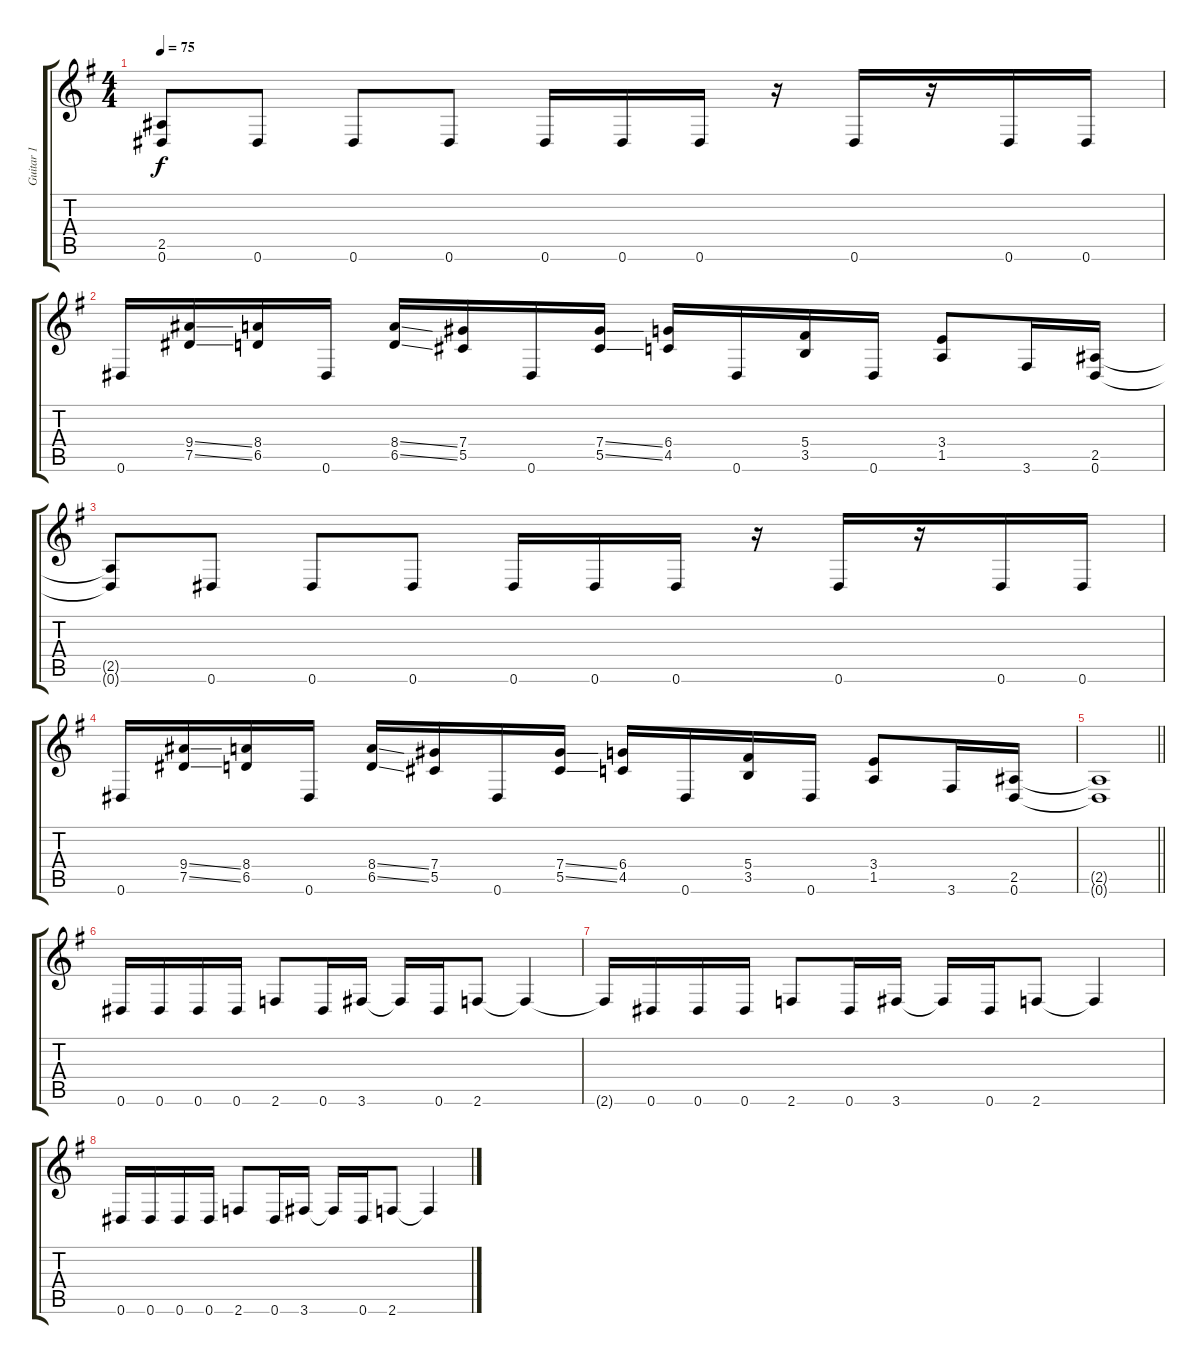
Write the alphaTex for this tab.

\track ("Guitar 1" "Guitar 1") {instrument distortionguitar}
\staff {score tabs}
\tuning (Eb4 Bb3 Gb3 Db3 Ab2 Eb2) {hide}
\ts (4 4)
\tempo 75
\clef g2
\ks g
(2.5{t} 0.6{t}).8{dy f} 0.6.8 0.6.8 0.6.8 0.6.16 0.6.16 0.6.16 r.16 0.6.16 r.16 0.6.16 0.6.16 |
0.6.16 (9.4{ss} 7.5{ss}).16 (8.4 6.5).16 0.6.16 (8.4{ss} 6.5{ss}).16 (7.4 5.5).16 0.6.16 (7.4{ss} 5.5{ss}).16 (6.4 4.5).16 0.6.16 (5.4 3.5).16 0.6.16 (3.4 1.5).8 3.6.16 (2.5 0.6).16 |
(2.5{t} 0.6{t}).8 0.6.8 0.6.8 0.6.8 0.6.16 0.6.16 0.6.16 r.16 0.6.16 r.16 0.6.16 0.6.16 |
0.6.16 (9.4{ss} 7.5{ss}).16 (8.4 6.5).16 0.6.16 (8.4{ss} 6.5{ss}).16 (7.4 5.5).16 0.6.16 (7.4{ss} 5.5{ss}).16 (6.4 4.5).16 0.6.16 (5.4 3.5).16 0.6.16 (3.4 1.5).8 3.6.16 (2.5 0.6).16 |
\barLineRight lightlight
(2.5{t} 0.6{t}).1 |
\section ("" " ")
0.6.16 0.6.16 0.6.16 0.6.16 2.6.8 0.6.16 3.6.16 3.6{t}.16 0.6.16 2.6.8 2.6{t}.4 |
2.6{t}.16 0.6.16 0.6.16 0.6.16 2.6.8 0.6.16 3.6.16 3.6{t}.16 0.6.16 2.6.8 2.6{t}.4 |
0.6.16 0.6.16 0.6.16 0.6.16 2.6.8 0.6.16 3.6.16 3.6{t}.16 0.6.16 2.6.8 2.6{t}.4
